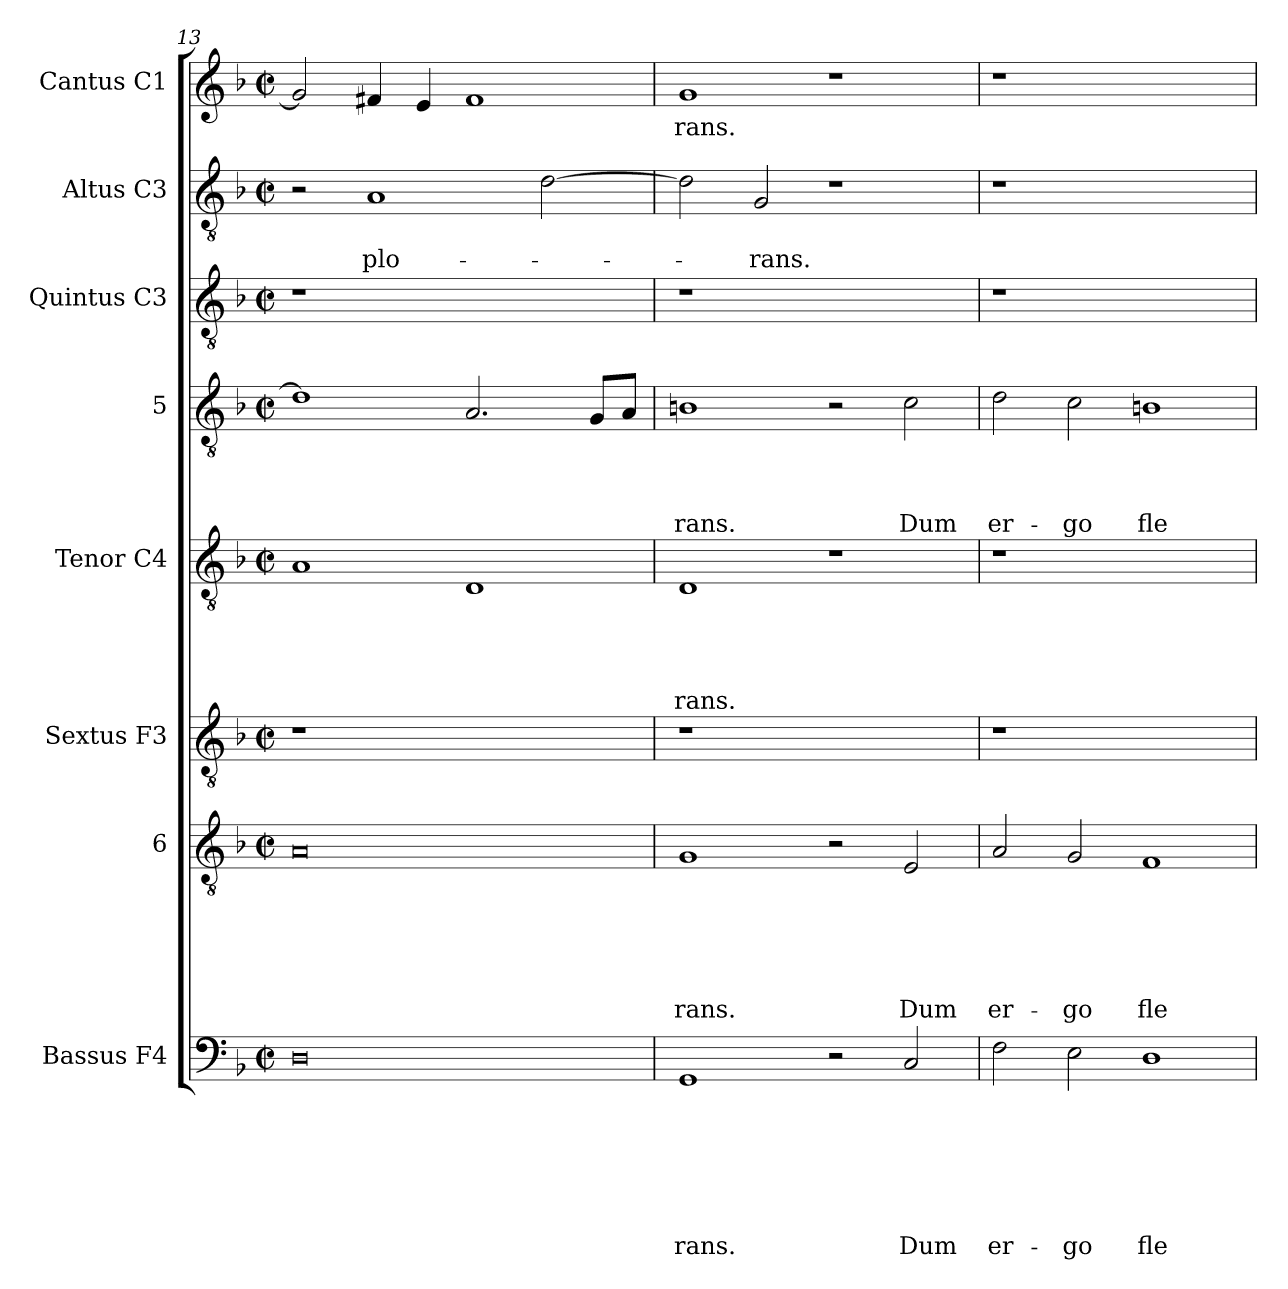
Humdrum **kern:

**kern	**text	**text	**text	**text	**text	**text	**text	**kern	**text	**text	**text	**text	**text	**text	**kern	**kern	**text	**text	**text	**text	**text	**kern	**text	**text	**text	**text	**kern	**kern	**text	**text	**kern	**text
*part8	*part8	*part8	*part8	*part8	*part8	*part8	*part8	*part7	*part7	*part7	*part7	*part7	*part7	*part7	*part6	*part5	*part5	*part5	*part5	*part5	*part5	*part4	*part4	*part4	*part4	*part4	*part3	*part2	*part2	*part2	*part1	*part1
*staff8	*staff8	*staff8	*staff8	*staff8	*staff8	*staff8	*staff8	*staff7	*staff7	*staff7	*staff7	*staff7	*staff7	*staff7	*staff6	*staff5	*staff5	*staff5	*staff5	*staff5	*staff5	*staff4	*staff4	*staff4	*staff4	*staff4	*staff3	*staff2	*staff2	*staff2	*staff1	*staff1
*I"Bassus F4	*	*	*	*	*	*	*	*I"6	*	*	*	*	*	*	*I"Sextus F3	*I"Tenor C4	*	*	*	*	*	*I"5	*	*	*	*	*I"Quintus C3	*I"Altus C3	*	*	*I"Cantus C1	*
*I'B	*	*	*	*	*	*	*	*	*	*	*	*	*	*	*	*I'T	*	*	*	*	*	*	*	*	*	*	*	*I'A	*	*	*I'C	*
*clefF4	*	*	*	*	*	*	*	*clefGv2	*	*	*	*	*	*	*clefGv2	*clefGv2	*	*	*	*	*	*clefGv2	*	*	*	*	*clefGv2	*clefGv2	*	*	*clefG2	*
*k[b-]	*	*	*	*	*	*	*	*k[b-]	*	*	*	*	*	*	*k[b-]	*k[b-]	*	*	*	*	*	*k[b-]	*	*	*	*	*k[b-]	*k[b-]	*	*	*k[b-]	*
*F:	*	*	*	*	*	*	*	*F:	*	*	*	*	*	*	*F:	*F:	*	*	*	*	*	*F:	*	*	*	*	*F:	*F:	*	*	*F:	*
*M2/2	*	*	*	*	*	*	*	*M2/2	*	*	*	*	*	*	*M2/2	*M2/2	*	*	*	*	*	*M2/2	*	*	*	*	*M2/2	*M2/2	*	*	*M2/2	*
*met(c|)	*	*	*	*	*	*	*	*met(c|)	*	*	*	*	*	*	*met(c|)	*met(c|)	*	*	*	*	*	*met(c|)	*	*	*	*	*met(c|)	*met(c|)	*	*	*met(c|)	*
=13	=13	=13	=13	=13	=13	=13	=13	=13	=13	=13	=13	=13	=13	=13	=13	=13	=13	=13	=13	=13	=13	=13	=13	=13	=13	=13	=13	=13	=13	=13	=13	=13
0D	.	.	.	.	.	.	.	0A	.	.	.	.	.	.	1r	1A	.	.	.	.	.	1d]	.	.	.	.	1r	2r	.	.	2g/]	.
!	!	!	!	!	!	!	!	!	!	!	!	!	!	!	!	!	!	!	!	!	!	!	!	!	!	!	!	!	!	!LO:LY:b	!	!
.	.	.	.	.	.	.	.	.	.	.	.	.	.	.	.	.	.	.	.	.	.	.	.	.	.	.	.	1A	.	plo-	4f#X/	.
.	.	.	.	.	.	.	.	.	.	.	.	.	.	.	.	.	.	.	.	.	.	.	.	.	.	.	.	.	.	.	4e/	.
.	.	.	.	.	.	.	.	.	.	.	.	.	.	.	1ryy	1D	.	.	.	.	.	2.A/	.	.	.	.	1ryy	.	.	.	1f#	.
.	.	.	.	.	.	.	.	.	.	.	.	.	.	.	.	.	.	.	.	.	.	.	.	.	.	.	.	[>2d\	.	.	.	.
.	.	.	.	.	.	.	.	.	.	.	.	.	.	.	.	.	.	.	.	.	.	8G/L	.	.	.	.	.	.	.	.	.	.
.	.	.	.	.	.	.	.	.	.	.	.	.	.	.	.	.	.	.	.	.	.	8A/J	.	.	.	.	.	.	.	.	.	.
=14	=14	=14	=14	=14	=14	=14	=14	=14	=14	=14	=14	=14	=14	=14	=14	=14	=14	=14	=14	=14	=14	=14	=14	=14	=14	=14	=14	=14	=14	=14	=14	=14
!	!	!	!	!	!	!	!LO:LY:b	!	!	!	!	!	!	!LO:LY:b	!	!	!	!	!	!	!LO:LY:b	!	!	!	!	!LO:LY:b	!	!	!	!	!	!LO:LY:b
1GG	.	.	.	.	.	.	-rans.	1G	.	.	.	.	.	-rans.	1r	1D	.	.	.	.	-rans.	1Bn	.	.	.	-rans.	1r	2d\]	.	.	1g	-rans.
!	!	!	!	!	!	!	!	!	!	!	!	!	!	!	!	!	!	!	!	!	!	!	!	!	!	!	!	!	!	!LO:LY:b	!	!
.	.	.	.	.	.	.	.	.	.	.	.	.	.	.	.	.	.	.	.	.	.	.	.	.	.	.	.	2G/	.	-rans.	.	.
2r	.	.	.	.	.	.	.	2r	.	.	.	.	.	.	1ryy	1r	.	.	.	.	.	2r	.	.	.	.	1ryy	1r	.	.	1r	.
!	!	!	!	!	!	!	!LO:LY:b	!	!	!	!	!	!	!LO:LY:b	!	!	!	!	!	!	!	!	!	!	!	!LO:LY:b	!	!	!	!	!	!
2C/	.	.	.	.	.	.	Dum	2E/	.	.	.	.	.	Dum	.	.	.	.	.	.	.	2c\	.	.	.	Dum	.	.	.	.	.	.
=15	=15	=15	=15	=15	=15	=15	=15	=15	=15	=15	=15	=15	=15	=15	=15	=15	=15	=15	=15	=15	=15	=15	=15	=15	=15	=15	=15	=15	=15	=15	=15	=15
!	!	!	!	!	!	!	!LO:LY:b	!	!	!	!	!	!	!LO:LY:b	!	!	!	!	!	!	!	!	!	!	!	!LO:LY:b	!	!	!	!	!	!
2F\	.	.	.	.	.	.	er-	2A/	.	.	.	.	.	er-	1r	1r	.	.	.	.	.	2d\	.	.	.	er-	1r	1r	.	.	1r	.
!	!	!	!	!	!	!	!LO:LY:b	!	!	!	!	!	!	!LO:LY:b	!	!	!	!	!	!	!	!	!	!	!	!LO:LY:b	!	!	!	!	!	!
2E\	.	.	.	.	.	.	-go	2G/	.	.	.	.	.	-go	.	.	.	.	.	.	.	2c\	.	.	.	-go	.	.	.	.	.	.
!	!	!	!	!	!	!	!LO:LY:b	!	!	!	!	!	!	!LO:LY:b	!	!	!	!	!	!	!	!	!	!	!	!LO:LY:b	!	!	!	!	!	!
1D	.	.	.	.	.	.	fle-	1F	.	.	.	.	.	fle-	1ryy	1ryy	.	.	.	.	.	1Bn	.	.	.	fle-	1ryy	1ryy	.	.	1ryy	.
=	=	=	=	=	=	=	=	=	=	=	=	=	=	=	=	=	=	=	=	=	=	=	=	=	=	=	=	=	=	=	=	=
*-	*-	*-	*-	*-	*-	*-	*-	*-	*-	*-	*-	*-	*-	*-	*-	*-	*-	*-	*-	*-	*-	*-	*-	*-	*-	*-	*-	*-	*-	*-	*-	*-
